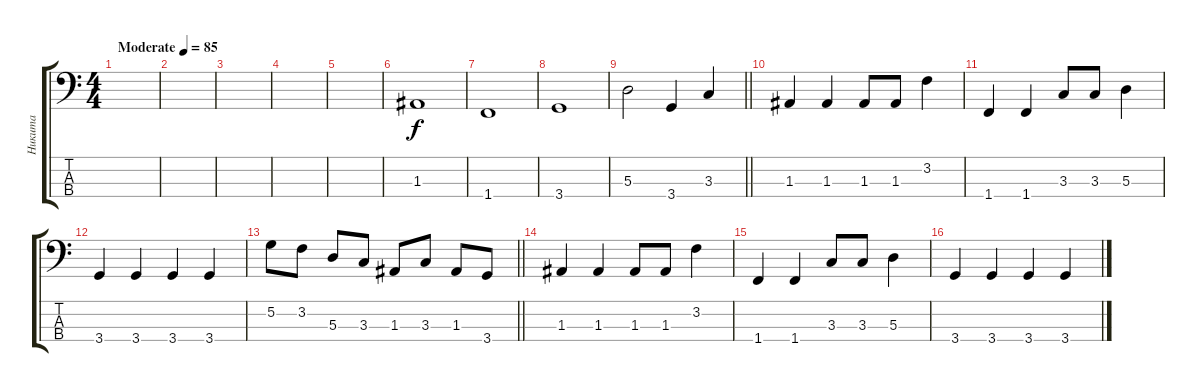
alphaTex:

\track ("Никита" "Никита") {instrument electricbasspick}
\staff {score tabs}
\tuning (G2 D2 A1 E1) {hide}
\ts (4 4)
\tempo (85 "Moderate")
\clef f4
\ks c
|
|
|
|
|
1.3.1 |
1.4.1 |
3.4.1 |
\barLineRight lightlight
5.3.2 3.4.4 3.3.4 |
\section ("" "")
1.3.4 1.3.4 1.3.8 1.3.8 3.2.4 |
1.4.4 1.4.4 3.3.8 3.3.8 5.3.4 |
3.4.4 3.4.4 3.4.4 3.4.4 |
\barLineRight lightlight
5.2.8 3.2.8 5.3.8 3.3.8 1.3.8 3.3.8 1.3.8 3.4.8 |
1.3.4 1.3.4 1.3.8 1.3.8 3.2.4 |
1.4.4 1.4.4 3.3.8 3.3.8 5.3.4 |
3.4.4 3.4.4 3.4.4 3.4.4
